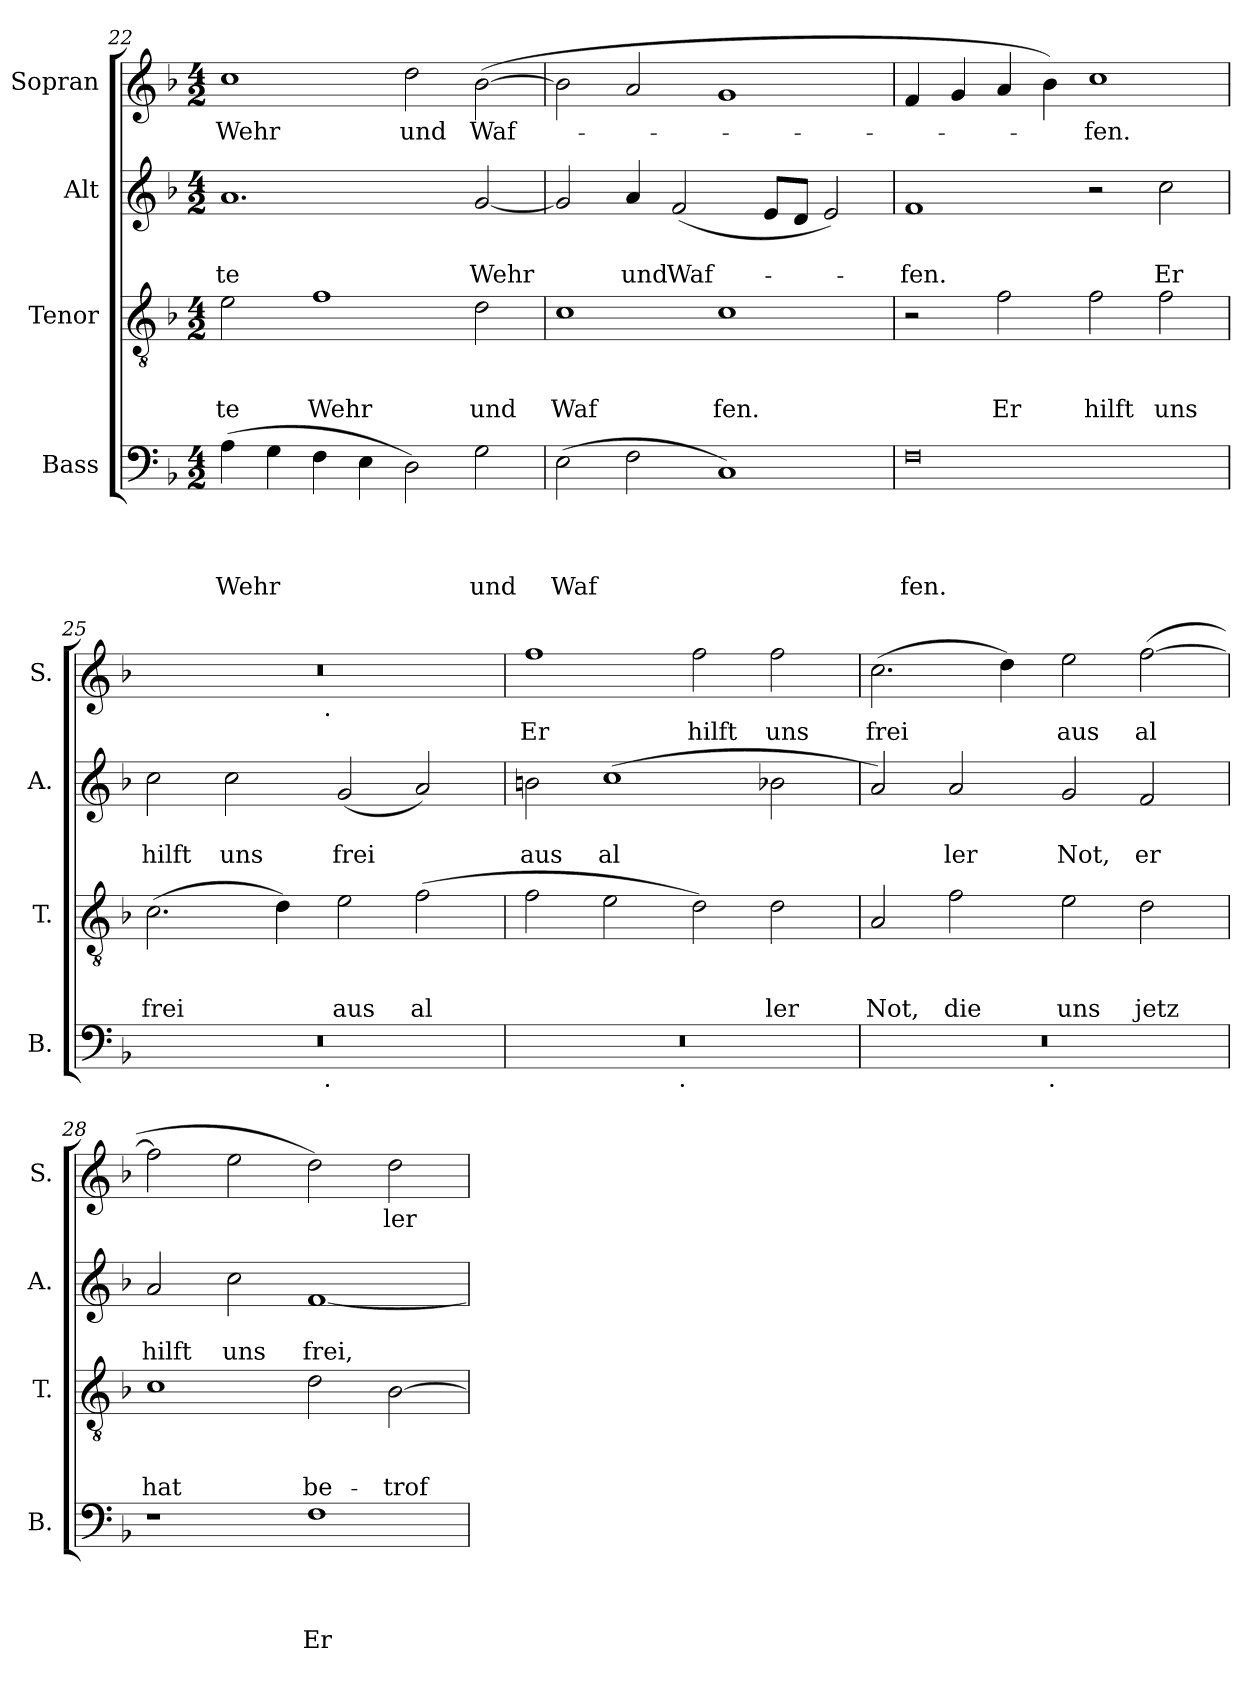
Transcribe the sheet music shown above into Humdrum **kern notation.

**kern	**text	**text	**text	**text	**kern	**text	**text	**text	**kern	**text	**text	**kern	**text
*part4	*part4	*part4	*part4	*part4	*part3	*part3	*part3	*part3	*part2	*part2	*part2	*part1	*part1
*staff4	*staff4	*staff4	*staff4	*staff4	*staff3	*staff3	*staff3	*staff3	*staff2	*staff2	*staff2	*staff1	*staff1
*I"Bass	*	*	*	*	*I"Tenor	*	*	*	*I"Alt	*	*	*I"Sopran	*
*I'B.	*	*	*	*	*I'T.	*	*	*	*I'A.	*	*	*I'S.	*
*clefF4	*	*	*	*	*clefGv2	*	*	*	*clefG2	*	*	*clefG2	*
*k[b-]	*	*	*	*	*k[b-]	*	*	*	*k[b-]	*	*	*k[b-]	*
*F:	*	*	*	*	*F:	*	*	*	*F:	*	*	*F:	*
*M4/2	*	*	*	*	*M4/2	*	*	*	*M4/2	*	*	*M4/2	*
=22	=22	=22	=22	=22	=22	=22	=22	=22	=22	=22	=22	=22	=22
!	!	!	!	!LO:LY:b	!	!	!	!LO:LY:b	!	!	!LO:LY:b	!	!LO:LY:b
(>4A\	.	.	.	Wehr	2e\	.	.	te	1.a	.	-te	1cc	Wehr
4G\	.	.	.	.	.	.	.	.	.	.	.	.	.
!	!	!	!	!	!	!	!	!LO:LY:b	!	!	!	!	!
4F\	.	.	.	.	1f	.	.	Wehr	.	.	.	.	.
4E\	.	.	.	.	.	.	.	.	.	.	.	.	.
!	!	!	!	!	!	!	!	!	!	!	!	!	!LO:LY:b
2D\)	.	.	.	.	.	.	.	.	.	.	.	2dd\	und
!	!	!	!	!LO:LY:b	!	!	!	!LO:LY:b	!	!	!LO:LY:b	!	!LO:LY:b
2G\	.	.	.	und	2d\	.	.	und	[<2g/	.	Wehr	(>[>2b-\	Waf-
=23	=23	=23	=23	=23	=23	=23	=23	=23	=23	=23	=23	=23	=23
!	!	!	!	!LO:LY:b	!	!	!	!LO:LY:b	!	!	!	!	!
(>2E\	.	.	.	Waf	1c	.	.	Waf	2g/]	.	.	2b-\]	.
!	!	!	!	!	!	!	!	!	!	!	!LO:LY:b	!	!
2F\	.	.	.	.	.	.	.	.	4a/	.	und	2a/	.
!	!	!	!	!	!	!	!	!	!	!	!LO:LY:b	!	!
.	.	.	.	.	.	.	.	.	(<2f/	.	Waf-	.	.
!	!	!	!	!	!	!	!	!LO:LY:b	!	!	!	!	!
1C)	.	.	.	.	1c	.	.	fen.	.	.	.	1g	.
.	.	.	.	.	.	.	.	.	8e/L	.	.	.	.
.	.	.	.	.	.	.	.	.	8d/J	.	.	.	.
.	.	.	.	.	.	.	.	.	2e/)	.	.	.	.
=24	=24	=24	=24	=24	=24	=24	=24	=24	=24	=24	=24	=24	=24
!	!	!	!	!LO:LY:b	!	!	!	!	!	!	!LO:LY:b	!	!
0F	.	.	.	fen.	2r	.	.	.	1f	.	-fen.	4f/	.
.	.	.	.	.	.	.	.	.	.	.	.	4g/	.
!	!	!	!	!	!	!	!	!LO:LY:b	!	!	!	!	!
.	.	.	.	.	2f\	.	.	Er	.	.	.	4a/	.
.	.	.	.	.	.	.	.	.	.	.	.	4b-\)	.
!	!	!	!	!	!	!	!	!LO:LY:b	!	!	!	!	!LO:LY:b
.	.	.	.	.	2f\	.	.	hilft	2r	.	.	1cc	-fen.
!	!	!	!	!	!	!	!	!LO:LY:b	!	!	!LO:LY:b	!	!
.	.	.	.	.	2f\	.	.	uns	2cc\	.	Er	.	.
=25	=25	=25	=25	=25	=25	=25	=25	=25	=25	=25	=25	=25	=25
!	!	!	!	!	!	!	!	!LO:LY:b	!	!	!LO:LY:b	!	!
*^	*	*	*	*	*	*	*	*	*	*	*	*^	*
0r	2ryy	.	.	.	.	(>2.c\	.	.	frei	2cc\	.	hilft	0r	2ryy	.
!	!	!	!	!	!	!	!	!	!	!	!	!LO:LY:b	!	!	!
.	4...ryy	.	.	.	.	.	.	.	.	2cc\	.	uns	.	4...ryy	.
.	.	.	.	.	.	4d\)	.	.	.	.	.	.	.	.	.
!	!	!	!	!	!	!	!	!	!	!	!	!	!	!LO:TX:b:t=.	!
!	!LO:TX:b:t=.	!	!	!	!	!	!	!	!	!	!	!	!	!	!
.	1ryy	.	.	.	.	.	.	.	.	.	.	.	.	1ryy	.
!	!	!	!	!	!	!	!	!	!LO:LY:b	!	!	!LO:LY:b	!	!	!
.	.	.	.	.	.	2e\	.	.	aus	(<2g/	.	frei	.	.	.
!	!	!	!	!	!	!	!	!	!LO:LY:b	!	!	!	!	!	!
.	.	.	.	.	.	(>2f\	.	.	al	2a/)	.	.	.	.	.
.	32ryy	.	.	.	.	.	.	.	.	.	.	.	.	32ryy	.
!!LO:LB:g=z
=26	=26	=26	=26	=26	=26	=26	=26	=26	=26	=26	=26	=26	=26	=26	=26
!	!	!	!	!	!	!	!	!	!	!	!	!LO:LY:b	!	!	!LO:LY:b
*	*	*	*	*	*	*	*	*	*	*	*	*	*v	*v	*
0r	2ryy	.	.	.	.	2f\	.	.	.	2bn\	.	aus	1ff	Er
!	!	!	!	!	!	!	!	!	!	!	!	!LO:LY:b	!	!
.	4...ryy	.	.	.	.	2e\	.	.	.	(>1cc	.	al	.	.
!	!LO:TX:b:t=.	!	!	!	!	!	!	!	!	!	!	!	!	!
.	1ryy	.	.	.	.	.	.	.	.	.	.	.	.	.
!	!	!	!	!	!	!	!	!	!	!	!	!	!	!LO:LY:b
.	.	.	.	.	.	2d\)	.	.	.	.	.	.	2ff\	hilft
!	!	!	!	!	!	!	!	!	!LO:LY:b	!	!	!	!	!LO:LY:b
.	.	.	.	.	.	2d\	.	.	ler	2b-X\	.	.	2ff\	uns
.	32ryy	.	.	.	.	.	.	.	.	.	.	.	.	.
=27	=27	=27	=27	=27	=27	=27	=27	=27	=27	=27	=27	=27	=27	=27
!	!	!	!	!	!	!	!	!	!LO:LY:b	!	!	!	!	!LO:LY:b
0r	2ryy	.	.	.	.	2A/	.	.	Not,	2a/)	.	.	(>2.cc\	frei
!	!	!	!	!	!	!	!	!	!LO:LY:b	!	!	!LO:LY:b	!	!
.	4...ryy	.	.	.	.	2f\	.	.	die	2a/	.	ler	.	.
.	.	.	.	.	.	.	.	.	.	.	.	.	4dd\)	.
!	!LO:TX:b:t=.	!	!	!	!	!	!	!	!	!	!	!	!	!
.	1ryy	.	.	.	.	.	.	.	.	.	.	.	.	.
!	!	!	!	!	!	!	!	!	!LO:LY:b	!	!	!LO:LY:b	!	!LO:LY:b
.	.	.	.	.	.	2e\	.	.	uns	2g/	.	Not,	2ee\	aus
!	!	!	!	!	!	!	!	!	!LO:LY:b	!	!	!LO:LY:b	!	!LO:LY:b
.	.	.	.	.	.	2d\	.	.	jetz	2f/	.	er	(>[>2ff\	al
.	32ryy	.	.	.	.	.	.	.	.	.	.	.	.	.
=28	=28	=28	=28	=28	=28	=28	=28	=28	=28	=28	=28	=28	=28	=28
!	!	!	!	!	!	!	!	!	!LO:LY:b	!	!	!LO:LY:b	!	!
*v	*v	*	*	*	*	*	*	*	*	*	*	*	*	*
1r	.	.	.	.	1c	.	.	hat	2a/	.	hilft	2ff\]	.
!	!	!	!	!	!	!	!	!	!	!	!LO:LY:b	!	!
.	.	.	.	.	.	.	.	.	2cc\	.	uns	2ee\	.
!	!	!	!	!LO:LY:b	!	!	!	!LO:LY:b	!	!	!LO:LY:b	!	!
1F	.	.	.	Er	2d\	.	.	be-	[<1f	.	frei,	2dd\)	.
!	!	!	!	!	!	!	!	!LO:LY:b	!	!	!	!	!LO:LY:b
.	.	.	.	.	[>2B-\	.	.	-trof-	.	.	.	2dd\	ler
=	=	=	=	=	=	=	=	=	=	=	=	=	=
*-	*-	*-	*-	*-	*-	*-	*-	*-	*-	*-	*-	*-	*-
